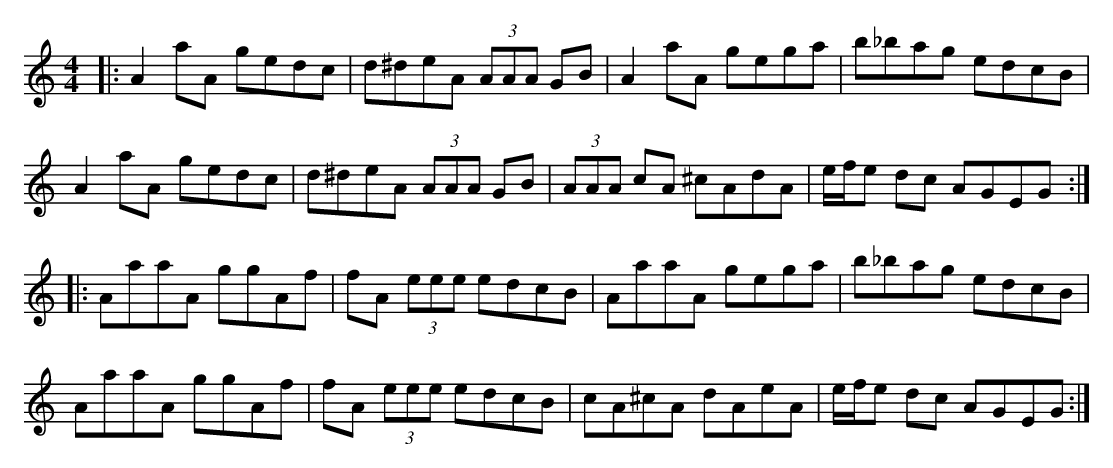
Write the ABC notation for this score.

X:1
M:4/4
K:Amin
|:A2aA gedc|d^deA (3AAA GB|A2aA gega|b_bag edcB|
A2aA gedc|d^deA (3AAA GB|(3AAA cA ^cAdA|e/f/e dc AGEG:|
|:AaaA ggAf|fA (3eee edcB|AaaA gega|b_bag edcB|
AaaA ggAf|fA (3eee edcB|cA^cA dAeA|e/f/e dc AGEG:|
